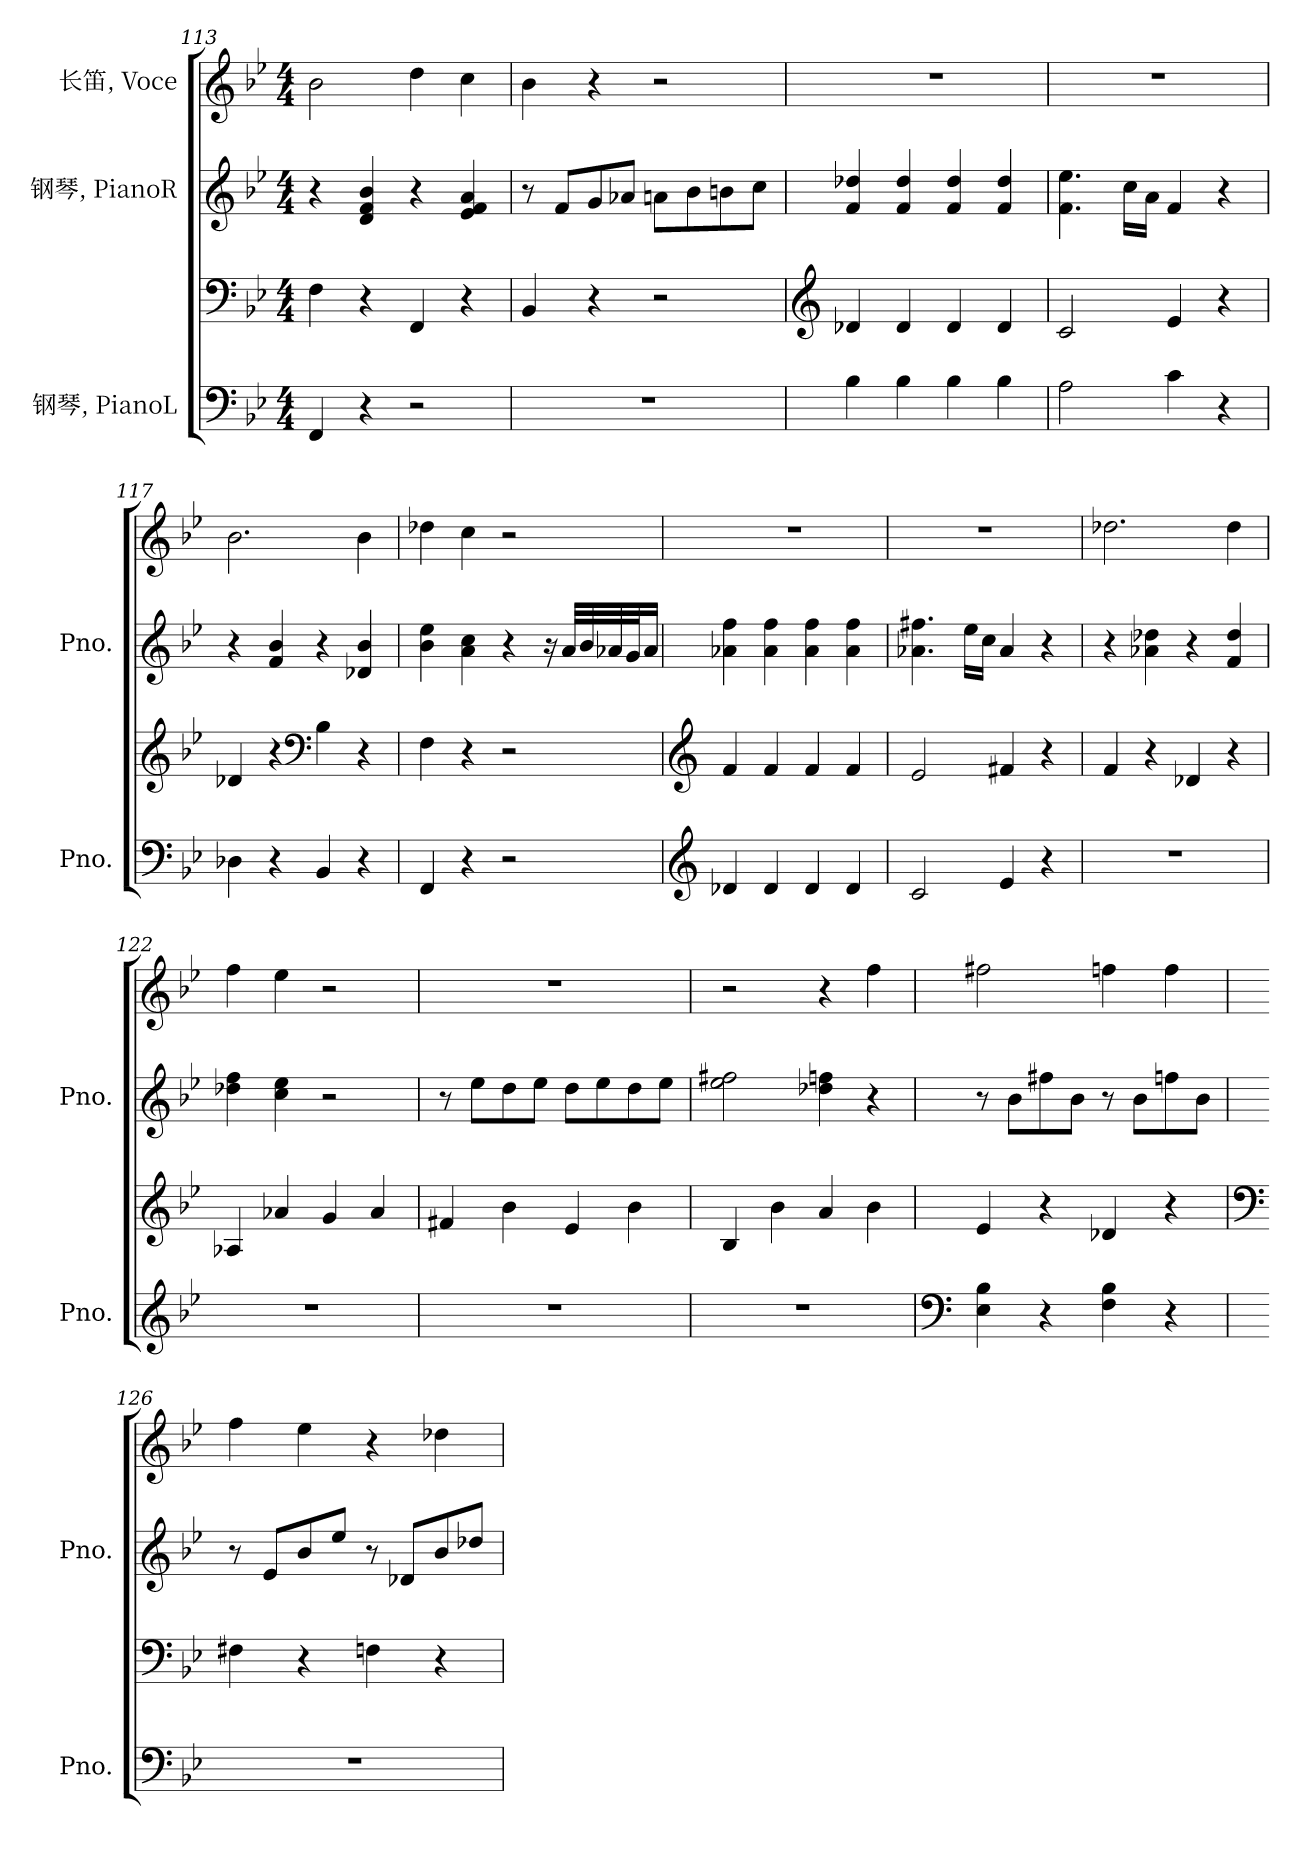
**kern	**kern	**kern	**kern
*part3	*part3	*part2	*part1
*staff4	*staff3	*staff2	*staff1
*I"钢琴, PianoL	*	*I"钢琴, PianoR	*I"长笛, Voce
*I'Pno.	*	*I'Pno.	*
*clefF4	*clefF4	*clefG2	*clefG2
*k[b-e-]	*k[b-e-]	*k[b-e-]	*k[b-e-]
*M4/4	*M4/4	*M4/4	*M4/4
=113	=113	=113	=113
4FF/	4F\	4r	2b-\
4r	4r	4d/ 4f/ 4b-/	.
2r	4FF/	4r	4dd\
.	4r	4e-/ 4f/ 4a/	4cc\
!!LO:LB:g=z
=114	=114	=114	=114
1r	4BB-/	8r	4b-\
.	.	8f/L	.
.	4r	8g/	4r
.	.	8a-X/J	.
.	2r	8an\L	2r
.	.	8b-\	.
.	.	8bn\	.
.	.	8cc\J	.
=115	=115	=115	=115
*	*clefG2	*	*
4B-\	4d-X/	4f/ 4dd-X/	1r
4B-\	4d-/	4f/ 4dd-/	.
4B-\	4d-/	4f/ 4dd-/	.
4B-\	4d-/	4f/ 4dd-/	.
=116	=116	=116	=116
2A\	2c/	4.f\ 4.ee-\	1r
.	.	16cc\LL	.
.	.	16a\JJ	.
4c\	4e-/	4f/	.
4r	4r	4r	.
=117	=117	=117	=117
4D-X\	4d-X/	4r	2.b-\
4r	4r	4f/ 4b-/	.
*	*clefF4	*	*
4BB-/	4B-\	4r	.
4r	4r	4d-X/ 4b-/	4b-\
=118	=118	=118	=118
4FF/	4F\	4b-\ 4ee-\	4dd-X\
4r	4r	4a\ 4cc\	4cc\
2r	2r	4r	2r
.	.	16r	.
.	.	32a/LLL	.
.	.	32b-/	.
.	.	32a-X/	.
.	.	32g/J	.
.	.	16a-/JJ	.
!!LO:PB:g=z
=119	=119	=119	=119
*clefG2	*clefG2	*	*
4d-X/	4f/	4a-X\ 4ff\	1r
4d-/	4f/	4a-\ 4ff\	.
4d-/	4f/	4a-\ 4ff\	.
4d-/	4f/	4a-\ 4ff\	.
=120	=120	=120	=120
2c/	2e-/	4.a-X\ 4.ff#X\	1r
.	.	16ee-\LL	.
.	.	16cc\JJ	.
4e-/	4f#X/	4a-/	.
4r	4r	4r	.
=121	=121	=121	=121
1r	4f/	4r	2.dd-X\
.	4r	4a-X\ 4dd-X\	.
.	4d-X/	4r	.
.	4r	4f/ 4dd-/	4dd-\
=122	=122	=122	=122
1r	4A-X/	4dd-X\ 4ff\	4ff\
.	4a-X/	4cc\ 4ee-\	4ee-\
.	4g/	2r	2r
.	4a-/	.	.
=123	=123	=123	=123
1r	4f#X/	8r	1r
.	.	8ee-\L	.
.	4b-\	8dd\	.
.	.	8ee-\J	.
.	4e-/	8dd\L	.
.	.	8ee-\	.
.	4b-\	8dd\	.
.	.	8ee-\J	.
=124	=124	=124	=124
1r	4B-/	2ee-\ 2ff#X\	2r
.	4b-\	.	.
.	4a/	4dd-X\ 4ffn\	4r
.	4b-\	4r	4ff\
!!LO:LB:g=z
=125	=125	=125	=125
*clefF4	*	*	*
4E-\ 4B-\	4e-/	8r	2ff#X\
.	.	8b-\L	.
4r	4r	8ff#X\	.
.	.	8b-\J	.
4F\ 4B-\	4d-X/	8r	4ffn\
.	.	8b-\L	.
4r	4r	8ffn\	4ff\
.	.	8b-\J	.
=126	=126	=126	=126
*	*clefF4	*	*
1r	4F#X\	8r	4ff\
.	.	8e-/L	.
.	4r	8b-/	4ee-\
.	.	8ee-/J	.
.	4Fn\	8r	4r
.	.	8d-X/L	.
.	4r	8b-/	4dd-X\
.	.	8dd-X/J	.
=	=	=	=
*-	*-	*-	*-
